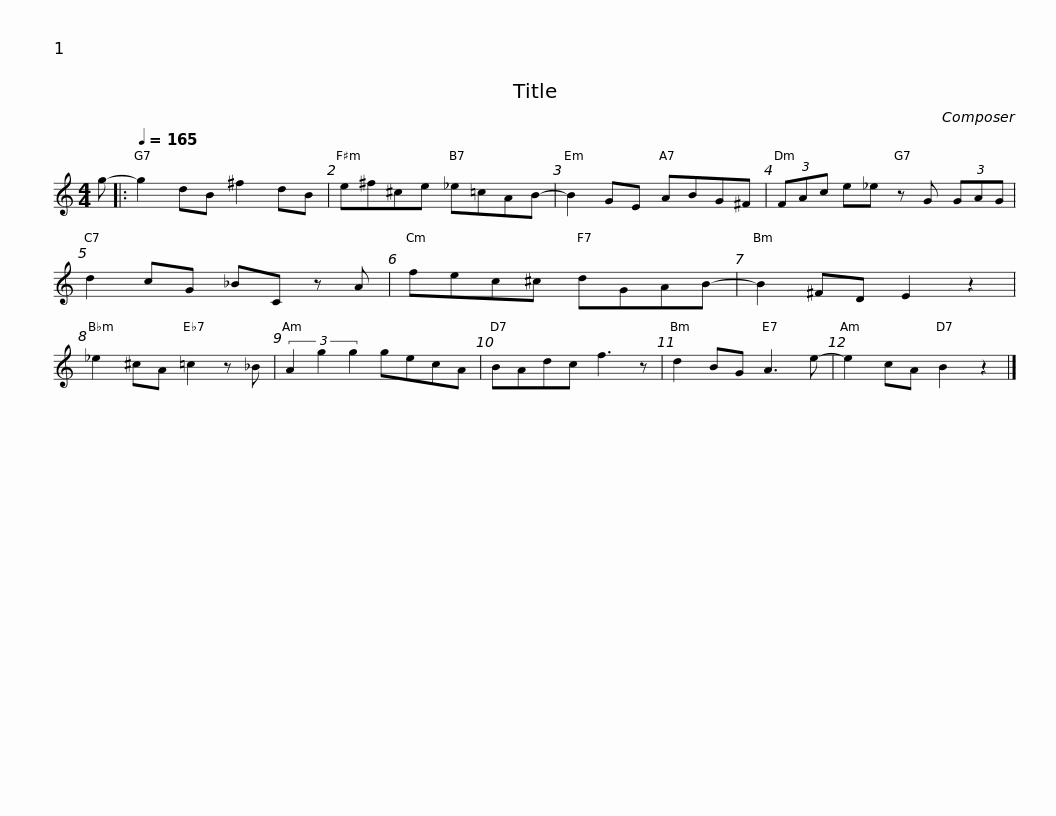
X:1
L:1/8
M:4/4
I:linebreak $
K:C
V:1 treble
V:1
 g- |:[Q:1/4=165] g2 dB ^f2 dB | e^f^ce _e=cAB- | B2 GE ABG^F | (3FAc e_e z G (3GAG |$ %5
 d2 cG _BC z A | fec^c dGAB- | B2 ^FD E2 z2 | _e2 ^cA =c2 z _B |$ (3A2 g2 g2 gecA | %10
 BAdc f3 z | d2 BG A3 e- | e2 cA B2 z2 |] %13
